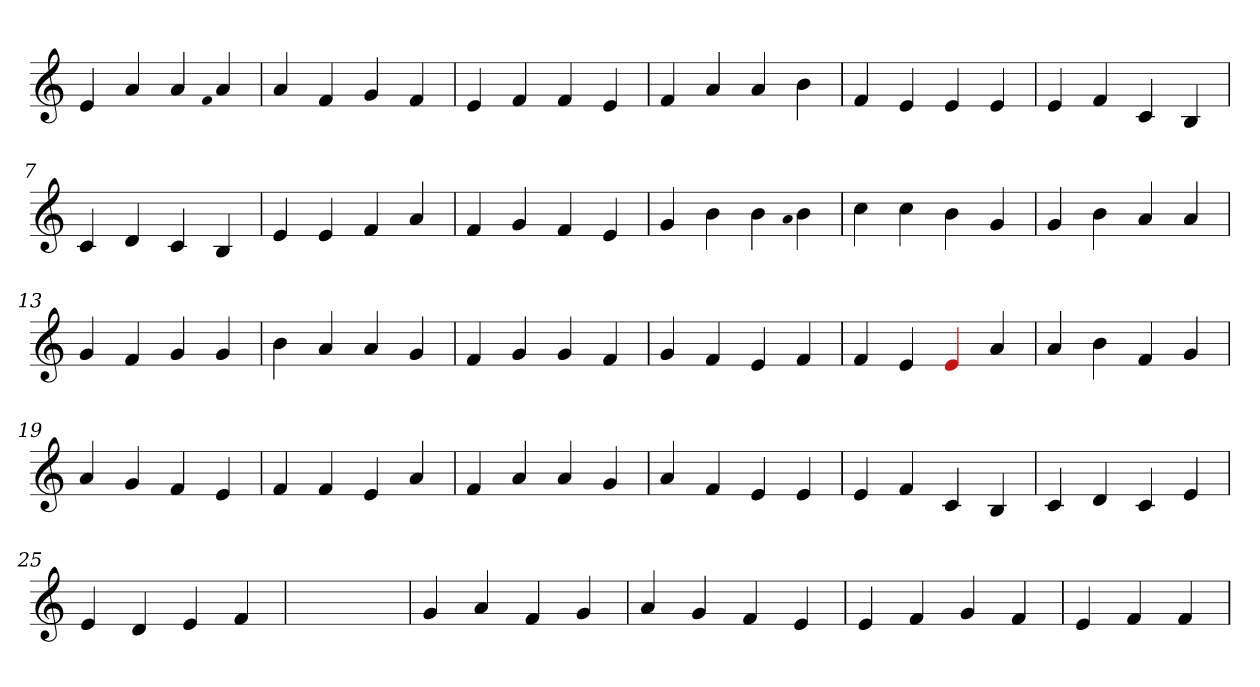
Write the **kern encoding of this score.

**kern
*part1
*staff1
*clefG2
=1
4e
4a
4a
qqf
4a
=2
4a
4f
4g
4f
=3
4e
4f
4f
4e
=4
4f
4a
4a
4b
=5
4f
4e
4e
4e
=6
4e
4f
4c
4B
=7
4c
4d
4c
4B
=8
4e
4e
4f
4a
=9
4f
4g
4f
4e
=10
4g
4b
4b
qqa
4b
=11
4cc
4cc
4b
4g
=12
4g
4b
4a
4a
=13
4g
4f
4g
4g
=14
4b
4a
4a
4g
=15
4f
4g
4g
4f
=16
4g
4f
4e
4f
=17
4f
4e
4Re
4a
=18
4a
4b
4f
4g
=19
4a
4g
4f
4e
=20
4f
4f
4e
4a
=21
4f
4a
4a
4g
=22
4a
4f
4e
4e
=23
4e
4f
4c
4B
=24
4c
4d
4c
4e
=25
4e
4d
4e
4f
=26
1ryy
=26
4g
4a
4f
4g
=27
4a
4g
4f
4e
=28
4e
4f
4g
4f
=29
4e
4f
4f
=
*-
